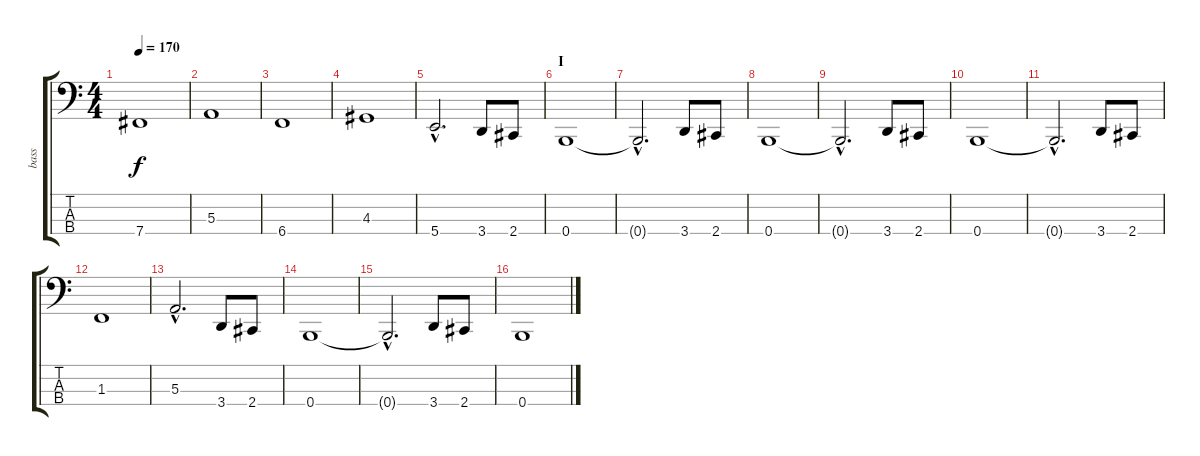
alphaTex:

\track ("bass" "bass") {instrument electricbasspick}
\staff {score tabs}
\tuning (D2 A1 E1 B0) {hide}
\ts (4 4)
\tempo 170
\clef f4
\ks c
7.4.1{dy f} |
5.3.1 |
6.4.1 |
4.3.1 |
5.4{hac}.2{d} 3.4.8 2.4.8 |
\section ("" "I")
0.4.1 |
0.4{hac t}.2{d} 3.4.8 2.4.8 |
0.4.1 |
0.4{hac t}.2{d} 3.4.8 2.4.8 |
0.4.1 |
0.4{hac t}.2{d} 3.4.8 2.4.8 |
1.3.1 |
5.3{hac}.2{d} 3.4.8 2.4.8 |
0.4.1 |
0.4{hac t}.2{d} 3.4.8 2.4.8 |
0.4.1
